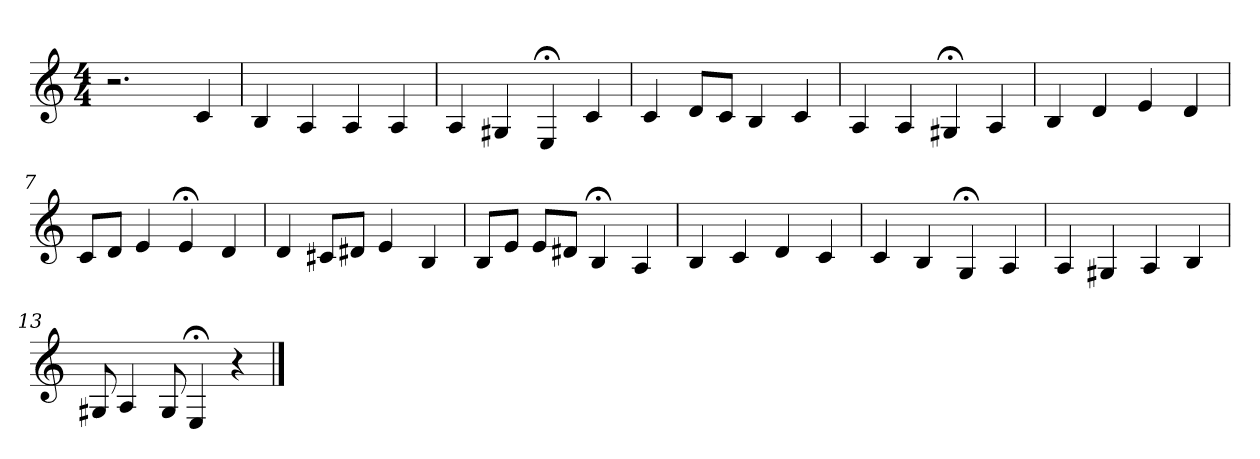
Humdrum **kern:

**kern
*part1
*staff1
*clefG2
*k[]
*C:
*M4/4
=1
2.r
4c
=2
4B
4A
4A
4A
=3
4A
4G#X
4E;<
4c
=4
4c
8d/L
8c/J
4B
4c
=5
4A
4A
4G#X;<
4A
=6
4B
4d
4e
4d
=7
8c/L
8d/J
4e
4e;<
4d
=8
4d
8c#X/L
8d#X/J
4e
4B
=9
8B/L
8e/J
8e/L
8d#X/J
4B;<
4A
=10
4B
4c
4d
4c
=11
4c
4B
4G;<
4A
=12
4A
4G#X
4A
4B
=13
8G#X
4A
8G#
4E;<
4r
==
*-
